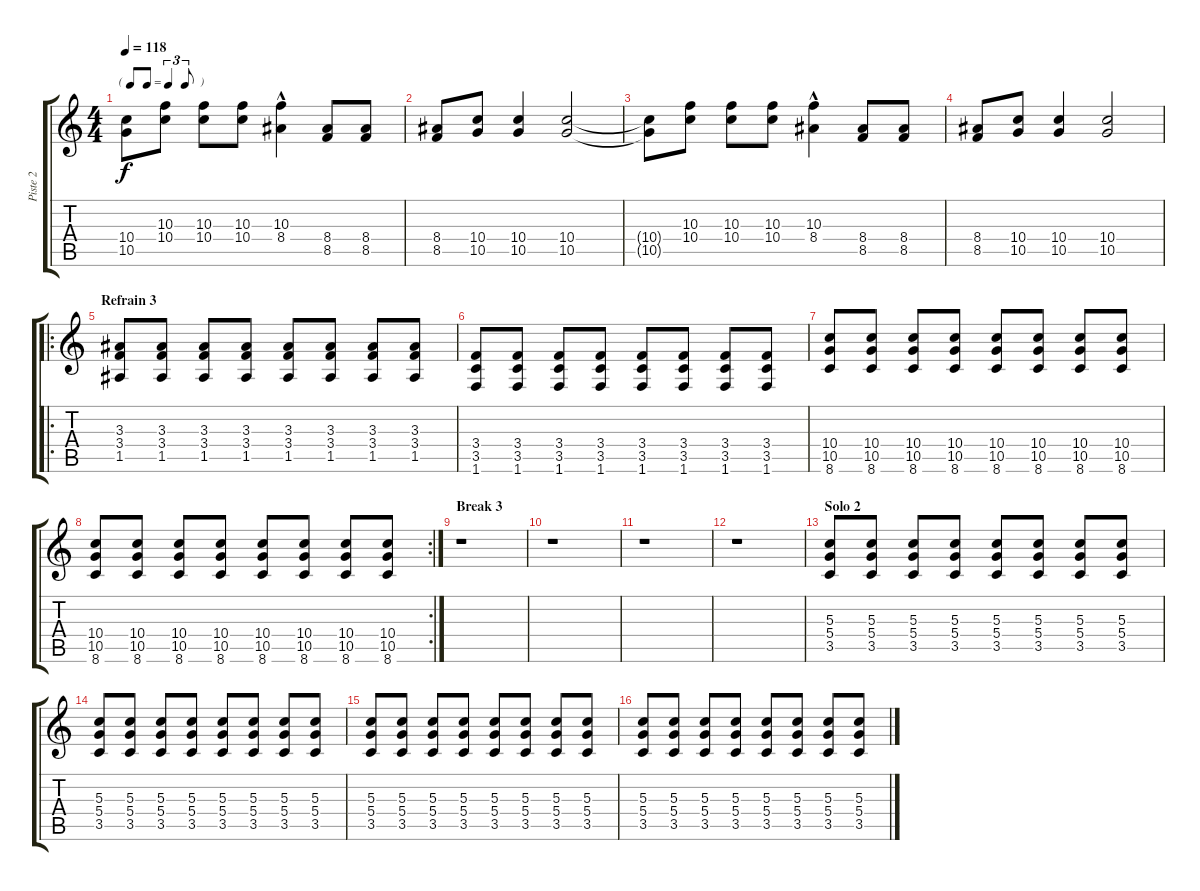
\track ("Piste 2" "Piste 2") {instrument distortionguitar}
\staff {score tabs}
\tuning (E4 B3 G3 D3 A2 E2) {hide}
\ts (4 4)
\tf triplet8th
\tempo 118
\clef g2
\ks c
(10.4{t} 10.5{t}).8{dy f} (10.3 10.4).8 (10.3 10.4).8 (10.3 10.4).8 (10.3{hac} 8.4).4 (8.4 8.5).8 (8.4 8.5).8 |
(8.4 8.5).8 (10.4 10.5).8 (10.4 10.5).4 (10.4 10.5).2 |
(10.4{t} 10.5{t}).8 (10.3 10.4).8 (10.3 10.4).8 (10.3 10.4).8 (10.3{hac} 8.4).4 (8.4 8.5).8 (8.4 8.5).8 |
(8.4 8.5).8 (10.4 10.5).8 (10.4 10.5).4 (10.4 10.5).2 |
\ro
\section ("" "Refrain 3")
(3.3 3.4 1.5).8 (3.3 3.4 1.5).8 (3.3 3.4 1.5).8 (3.3 3.4 1.5).8 (3.3 3.4 1.5).8 (3.3 3.4 1.5).8 (3.3 3.4 1.5).8 (3.3 3.4 1.5).8 |
(3.4 3.5 1.6).8 (3.4 3.5 1.6).8 (3.4 3.5 1.6).8 (3.4 3.5 1.6).8 (3.4 3.5 1.6).8 (3.4 3.5 1.6).8 (3.4 3.5 1.6).8 (3.4 3.5 1.6).8 |
(10.4 10.5 8.6).8 (10.4 10.5 8.6).8 (10.4 10.5 8.6).8 (10.4 10.5 8.6).8 (10.4 10.5 8.6).8 (10.4 10.5 8.6).8 (10.4 10.5 8.6).8 (10.4 10.5 8.6).8 |
\rc 2
(10.4 10.5 8.6).8 (10.4 10.5 8.6).8 (10.4 10.5 8.6).8 (10.4 10.5 8.6).8 (10.4 10.5 8.6).8 (10.4 10.5 8.6).8 (10.4 10.5 8.6).8 (10.4 10.5 8.6).8 |
\section ("" "Break 3")
r.1 |
r.1 |
r.1 |
r.1 |
\section ("" "Solo 2")
(5.3 5.4 3.5).8 (5.3 5.4 3.5).8 (5.3 5.4 3.5).8 (5.3 5.4 3.5).8 (5.3 5.4 3.5).8 (5.3 5.4 3.5).8 (5.3 5.4 3.5).8 (5.3 5.4 3.5).8 |
(5.3 5.4 3.5).8 (5.3 5.4 3.5).8 (5.3 5.4 3.5).8 (5.3 5.4 3.5).8 (5.3 5.4 3.5).8 (5.3 5.4 3.5).8 (5.3 5.4 3.5).8 (5.3 5.4 3.5).8 |
(5.3 5.4 3.5).8 (5.3 5.4 3.5).8 (5.3 5.4 3.5).8 (5.3 5.4 3.5).8 (5.3 5.4 3.5).8 (5.3 5.4 3.5).8 (5.3 5.4 3.5).8 (5.3 5.4 3.5).8 |
(5.3 5.4 3.5).8 (5.3 5.4 3.5).8 (5.3 5.4 3.5).8 (5.3 5.4 3.5).8 (5.3 5.4 3.5).8 (5.3 5.4 3.5).8 (5.3 5.4 3.5).8 (5.3 5.4 3.5).8
